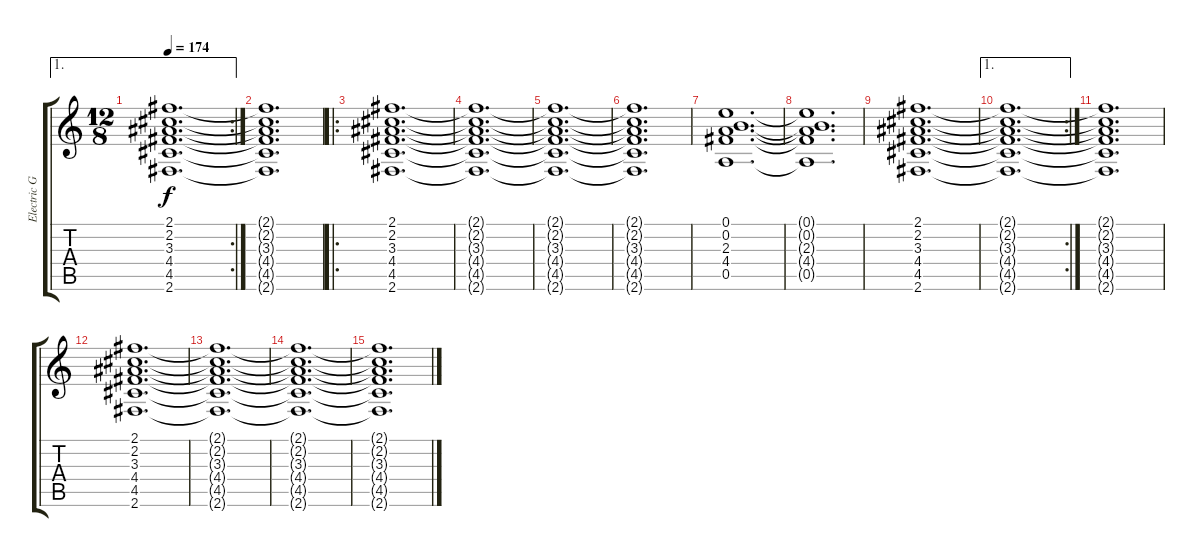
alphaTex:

\track ("Electric Guitar 4" "Electric G") {instrument distortionguitar}
\staff {score tabs}
\tuning (E4 B3 G3 D3 A2 E2) {hide}
\ae 1
\rc 2
\ts (12 8)
\tempo 174
\clef g2
\ks c
(2.1{t} 2.2{t} 3.3{t} 4.4{t} 4.5{t} 2.6{t}).1{d dy f} |
(2.1{t} 2.2{t} 3.3{t} 4.4{t} 4.5{t} 2.6{t}).1{d} |
\ro
(2.1 2.2 3.3 4.4 4.5 2.6).1{d} |
(2.1{t} 2.2{t} 3.3{t} 4.4{t} 4.5{t} 2.6{t}).1{d} |
(2.1{t} 2.2{t} 3.3{t} 4.4{t} 4.5{t} 2.6{t}).1{d} |
(2.1{t} 2.2{t} 3.3{t} 4.4{t} 4.5{t} 2.6{t}).1{d} |
(0.1 0.2 2.3 4.4 0.5).1{d} |
(0.1{t} 0.2{t} 2.3{t} 4.4{t} 0.5{t}).1{d} |
(2.1 2.2 3.3 4.4 4.5 2.6).1{d} |
\ae 1
\rc 2
(2.1{t} 2.2{t} 3.3{t} 4.4{t} 4.5{t} 2.6{t}).1{d} |
(2.1{t} 2.2{t} 3.3{t} 4.4{t} 4.5{t} 2.6{t}).1{d} |
(2.1 2.2 3.3 4.4 4.5 2.6).1{d} |
(2.1{t} 2.2{t} 3.3{t} 4.4{t} 4.5{t} 2.6{t}).1{d} |
(2.1{t} 2.2{t} 3.3{t} 4.4{t} 4.5{t} 2.6{t}).1{d} |
(2.1{t} 2.2{t} 3.3{t} 4.4{t} 4.5{t} 2.6{t}).1{d}
